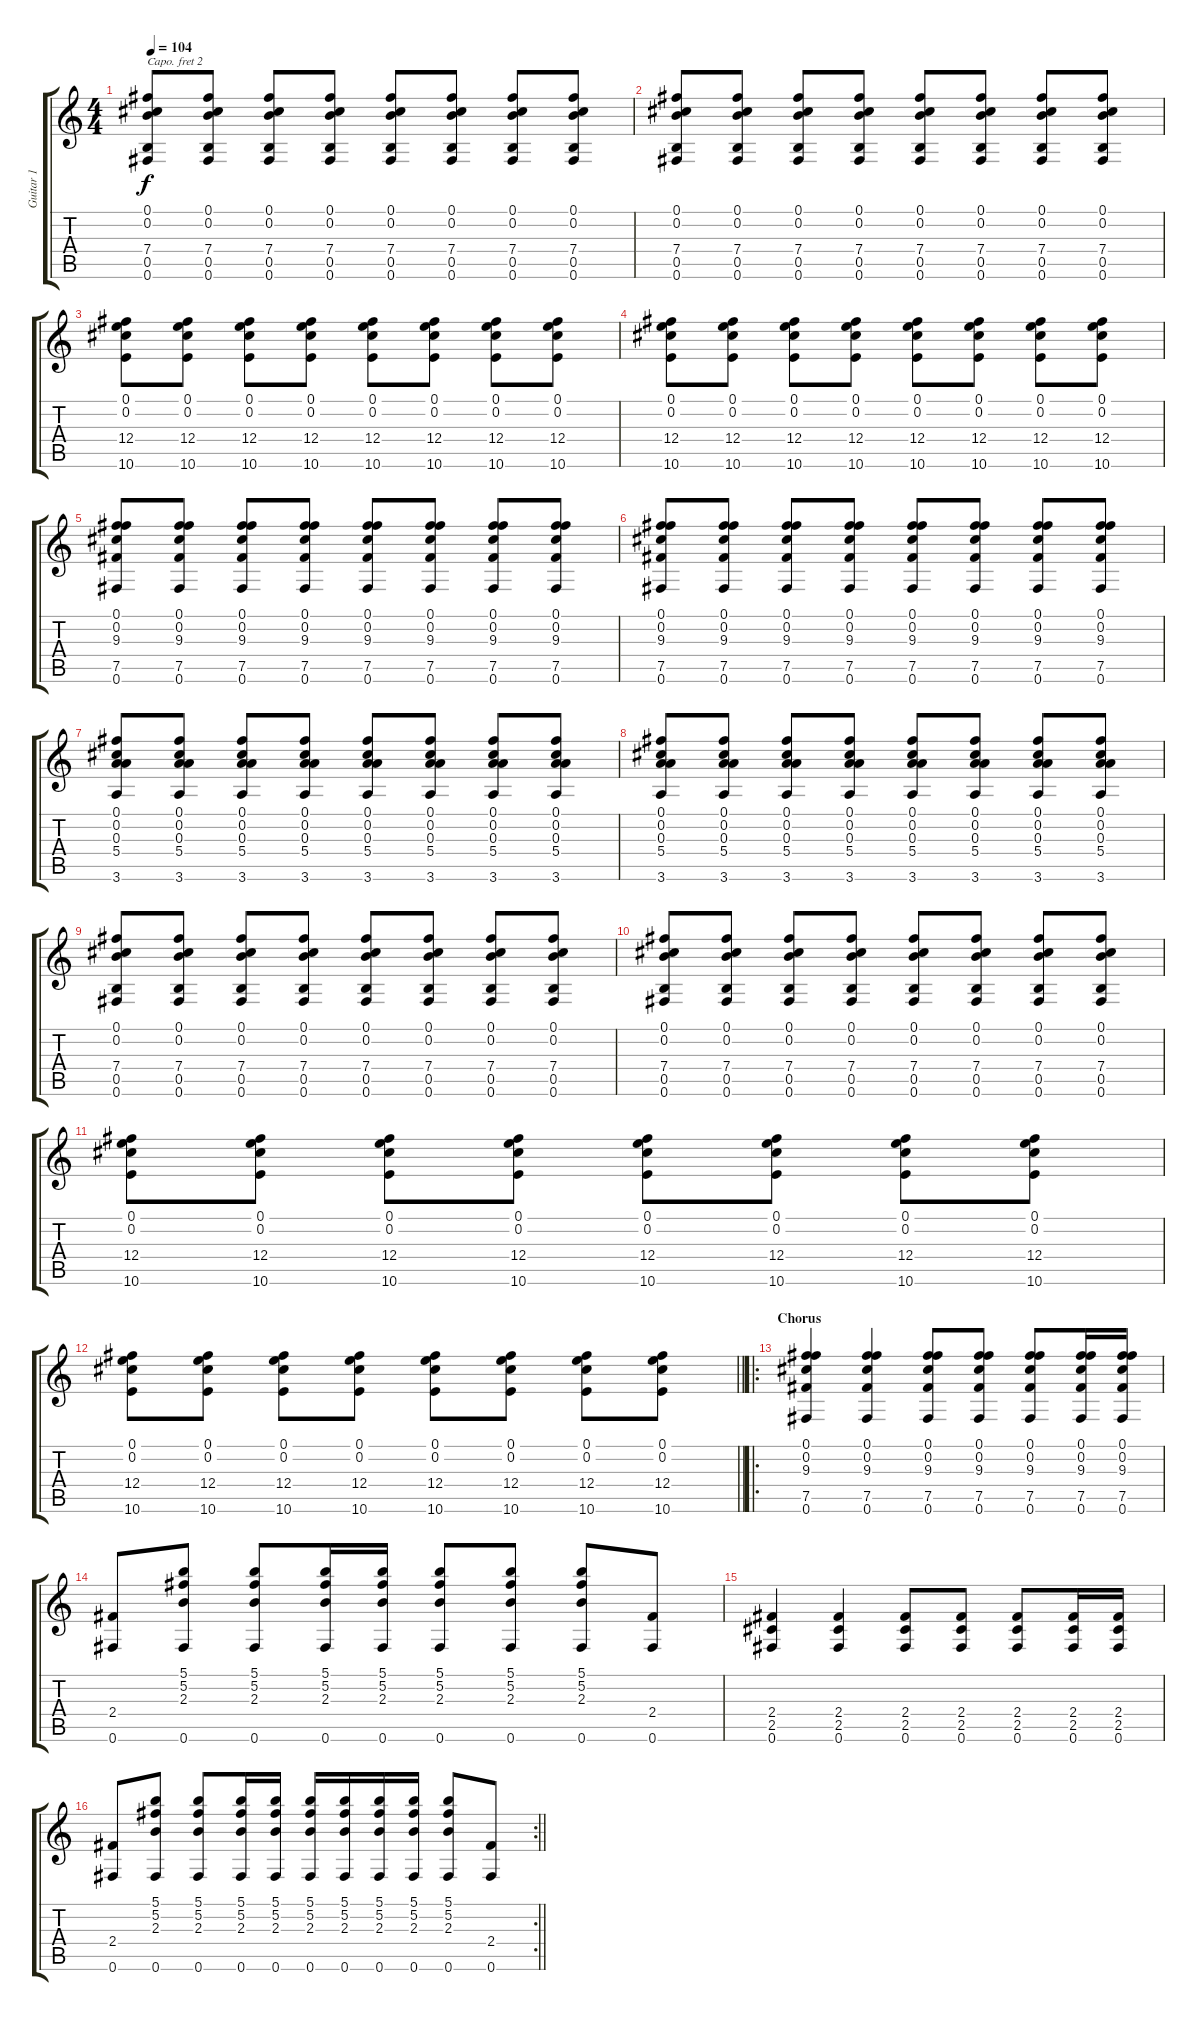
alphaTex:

\track ("Guitar 1" "Guitar 1") {instrument distortionguitar}
\staff {score tabs}
\capo 2
\tuning (E4 B3 G3 D3 A2 E2) {hide}
\ts (4 4)
\tempo 104
\clef g2
\ks c
(0.1 0.2 7.4 0.5 0.6).8{dy f} (0.1 0.2 7.4 0.5 0.6).8 (0.1 0.2 7.4 0.5 0.6).8 (0.1 0.2 7.4 0.5 0.6).8 (0.1 0.2 7.4 0.5 0.6).8 (0.1 0.2 7.4 0.5 0.6).8 (0.1 0.2 7.4 0.5 0.6).8 (0.1 0.2 7.4 0.5 0.6).8 |
(0.1 0.2 7.4 0.5 0.6).8 (0.1 0.2 7.4 0.5 0.6).8 (0.1 0.2 7.4 0.5 0.6).8 (0.1 0.2 7.4 0.5 0.6).8 (0.1 0.2 7.4 0.5 0.6).8 (0.1 0.2 7.4 0.5 0.6).8 (0.1 0.2 7.4 0.5 0.6).8 (0.1 0.2 7.4 0.5 0.6).8 |
(0.1 0.2 12.4 10.6).8 (0.1 0.2 12.4 10.6).8 (0.1 0.2 12.4 10.6).8 (0.1 0.2 12.4 10.6).8 (0.1 0.2 12.4 10.6).8 (0.1 0.2 12.4 10.6).8 (0.1 0.2 12.4 10.6).8 (0.1 0.2 12.4 10.6).8 |
(0.1 0.2 12.4 10.6).8 (0.1 0.2 12.4 10.6).8 (0.1 0.2 12.4 10.6).8 (0.1 0.2 12.4 10.6).8 (0.1 0.2 12.4 10.6).8 (0.1 0.2 12.4 10.6).8 (0.1 0.2 12.4 10.6).8 (0.1 0.2 12.4 10.6).8 |
(0.1 0.2 9.3 7.5 0.6).8 (0.1 0.2 9.3 7.5 0.6).8 (0.1 0.2 9.3 7.5 0.6).8 (0.1 0.2 9.3 7.5 0.6).8 (0.1 0.2 9.3 7.5 0.6).8 (0.1 0.2 9.3 7.5 0.6).8 (0.1 0.2 9.3 7.5 0.6).8 (0.1 0.2 9.3 7.5 0.6).8 |
(0.1 0.2 9.3 7.5 0.6).8 (0.1 0.2 9.3 7.5 0.6).8 (0.1 0.2 9.3 7.5 0.6).8 (0.1 0.2 9.3 7.5 0.6).8 (0.1 0.2 9.3 7.5 0.6).8 (0.1 0.2 9.3 7.5 0.6).8 (0.1 0.2 9.3 7.5 0.6).8 (0.1 0.2 9.3 7.5 0.6).8 |
(0.1 0.2 0.3 5.4 3.6).8 (0.1 0.2 0.3 5.4 3.6).8 (0.1 0.2 0.3 5.4 3.6).8 (0.1 0.2 0.3 5.4 3.6).8 (0.1 0.2 0.3 5.4 3.6).8 (0.1 0.2 0.3 5.4 3.6).8 (0.1 0.2 0.3 5.4 3.6).8 (0.1 0.2 0.3 5.4 3.6).8 |
(0.1 0.2 0.3 5.4 3.6).8 (0.1 0.2 0.3 5.4 3.6).8 (0.1 0.2 0.3 5.4 3.6).8 (0.1 0.2 0.3 5.4 3.6).8 (0.1 0.2 0.3 5.4 3.6).8 (0.1 0.2 0.3 5.4 3.6).8 (0.1 0.2 0.3 5.4 3.6).8 (0.1 0.2 0.3 5.4 3.6).8 |
(0.1 0.2 7.4 0.5 0.6).8 (0.1 0.2 7.4 0.5 0.6).8 (0.1 0.2 7.4 0.5 0.6).8 (0.1 0.2 7.4 0.5 0.6).8 (0.1 0.2 7.4 0.5 0.6).8 (0.1 0.2 7.4 0.5 0.6).8 (0.1 0.2 7.4 0.5 0.6).8 (0.1 0.2 7.4 0.5 0.6).8 |
(0.1 0.2 7.4 0.5 0.6).8 (0.1 0.2 7.4 0.5 0.6).8 (0.1 0.2 7.4 0.5 0.6).8 (0.1 0.2 7.4 0.5 0.6).8 (0.1 0.2 7.4 0.5 0.6).8 (0.1 0.2 7.4 0.5 0.6).8 (0.1 0.2 7.4 0.5 0.6).8 (0.1 0.2 7.4 0.5 0.6).8 |
(0.1 0.2 12.4 10.6).8 (0.1 0.2 12.4 10.6).8 (0.1 0.2 12.4 10.6).8 (0.1 0.2 12.4 10.6).8 (0.1 0.2 12.4 10.6).8 (0.1 0.2 12.4 10.6).8 (0.1 0.2 12.4 10.6).8 (0.1 0.2 12.4 10.6).8 |
\barLineRight lightlight
(0.1 0.2 12.4 10.6).8 (0.1 0.2 12.4 10.6).8 (0.1 0.2 12.4 10.6).8 (0.1 0.2 12.4 10.6).8 (0.1 0.2 12.4 10.6).8 (0.1 0.2 12.4 10.6).8 (0.1 0.2 12.4 10.6).8 (0.1 0.2 12.4 10.6).8 |
\ro
\section ("" "Chorus")
(0.1 0.2 9.3 7.5 0.6).4 (0.1 0.2 9.3 7.5 0.6).4 (0.1 0.2 9.3 7.5 0.6).8 (0.1 0.2 9.3 7.5 0.6).8 (0.1 0.2 9.3 7.5 0.6).8 (0.1 0.2 9.3 7.5 0.6).16 (0.1 0.2 9.3 7.5 0.6).16 |
(2.4 0.6).8 (5.1 5.2 2.3 0.6).8 (5.1 5.2 2.3 0.6).8 (5.1 5.2 2.3 0.6).16 (5.1 5.2 2.3 0.6).16 (5.1 5.2 2.3 0.6).8 (5.1 5.2 2.3 0.6).8 (5.1 5.2 2.3 0.6).8 (2.4 0.6).8 |
(2.4 2.5 0.6).4 (2.4 2.5 0.6).4 (2.4 2.5 0.6).8 (2.4 2.5 0.6).8 (2.4 2.5 0.6).8 (2.4 2.5 0.6).16 (2.4 2.5 0.6).16 |
\rc 2
\barLineRight lightlight
(2.4 0.6).8 (5.1 5.2 2.3 0.6).8 (5.1 5.2 2.3 0.6).8 (5.1 5.2 2.3 0.6).16 (5.1 5.2 2.3 0.6).16 (5.1 5.2 2.3 0.6).16 (5.1 5.2 2.3 0.6).16 (5.1 5.2 2.3 0.6).16 (5.1 5.2 2.3 0.6).16 (5.1 5.2 2.3 0.6).8 (2.4 0.6).8
